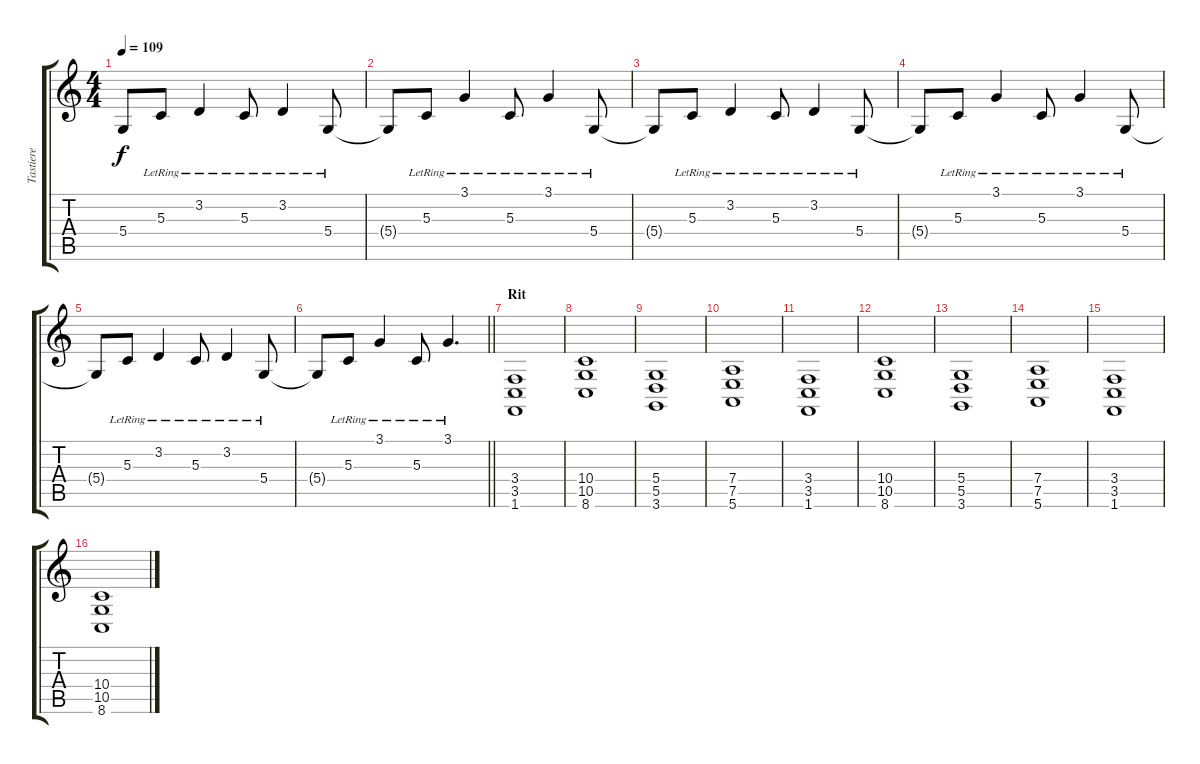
\track ("Tastiere" "Tastiere") {instrument drawbarorgan}
\staff {score tabs}
\tuning (E4 B3 G3 D3 A2 E2) {hide}
\ts (4 4)
\tempo 109
\clef g2
\ks c
5.4{t}.8{dy f} 5.3{lr}.8 3.2{lr}.4 5.3{lr}.8 3.2{lr}.4 5.4{lr}.8 |
5.4{t}.8 5.3{lr}.8 3.1{lr}.4 5.3{lr}.8 3.1{lr}.4 5.4{lr}.8 |
5.4{t}.8 5.3{lr}.8 3.2{lr}.4 5.3{lr}.8 3.2{lr}.4 5.4{lr}.8 |
5.4{t}.8 5.3{lr}.8 3.1{lr}.4 5.3{lr}.8 3.1{lr}.4 5.4{lr}.8 |
5.4{t}.8 5.3{lr}.8 3.2{lr}.4 5.3{lr}.8 3.2{lr}.4 5.4{lr}.8 |
\barLineRight lightlight
5.4{t}.8 5.3{lr}.8 3.1{lr}.4 5.3{lr}.8 3.1{lr}.4{d} |
\section ("" "Rit")
(3.4 3.5 1.6).1{volume 5 instrument drawbarorgan} |
(10.4 10.5 8.6).1 |
(5.4 5.5 3.6).1 |
(7.4 7.5 5.6).1 |
(3.4 3.5 1.6).1 |
(10.4 10.5 8.6).1 |
(5.4 5.5 3.6).1 |
(7.4 7.5 5.6).1 |
(3.4 3.5 1.6).1 |
(10.4 10.5 8.6).1
